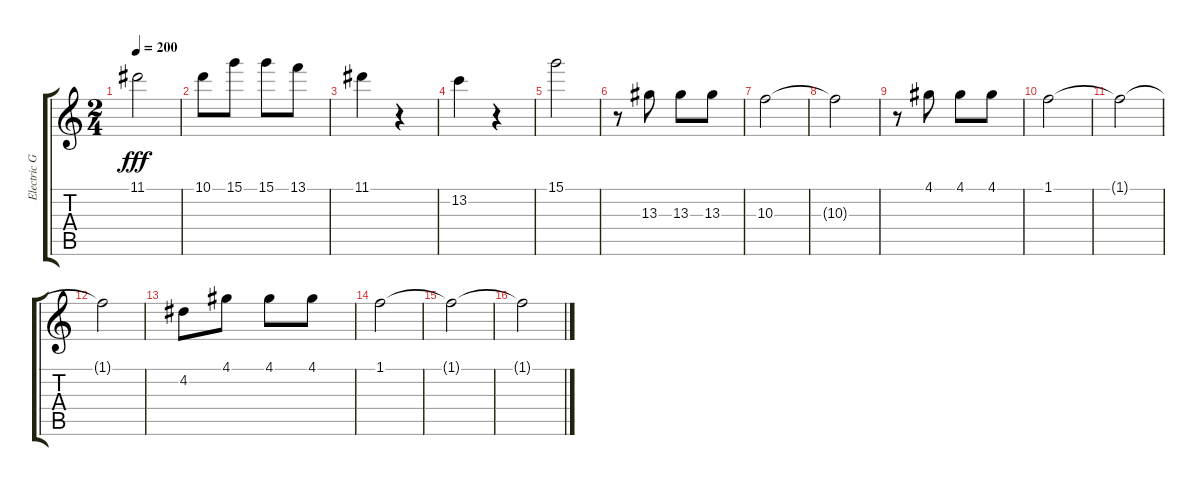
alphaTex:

\track ("Electric Guitar 1" "Electric G") {instrument distortionguitar}
\staff {score tabs}
\tuning (E4 B3 G3 D3 A2 E2) {hide}
\ts (2 4)
\tempo 200
\clef g2
\ks c
11.1.2{dy fff} |
10.1.8 15.1.8 15.1.8 13.1.8 |
11.1.4 r.4 |
13.2.4 r.4 |
15.1.2 |
r.8 13.3.8 13.3.8 13.3.8 |
10.3.2 |
10.3{t}.2 |
r.8 4.1.8 4.1.8 4.1.8 |
1.1.2 |
1.1{t}.2 |
1.1{t}.2 |
4.2.8 4.1.8 4.1.8 4.1.8 |
1.1.2 |
1.1{t}.2 |
1.1{t}.2
